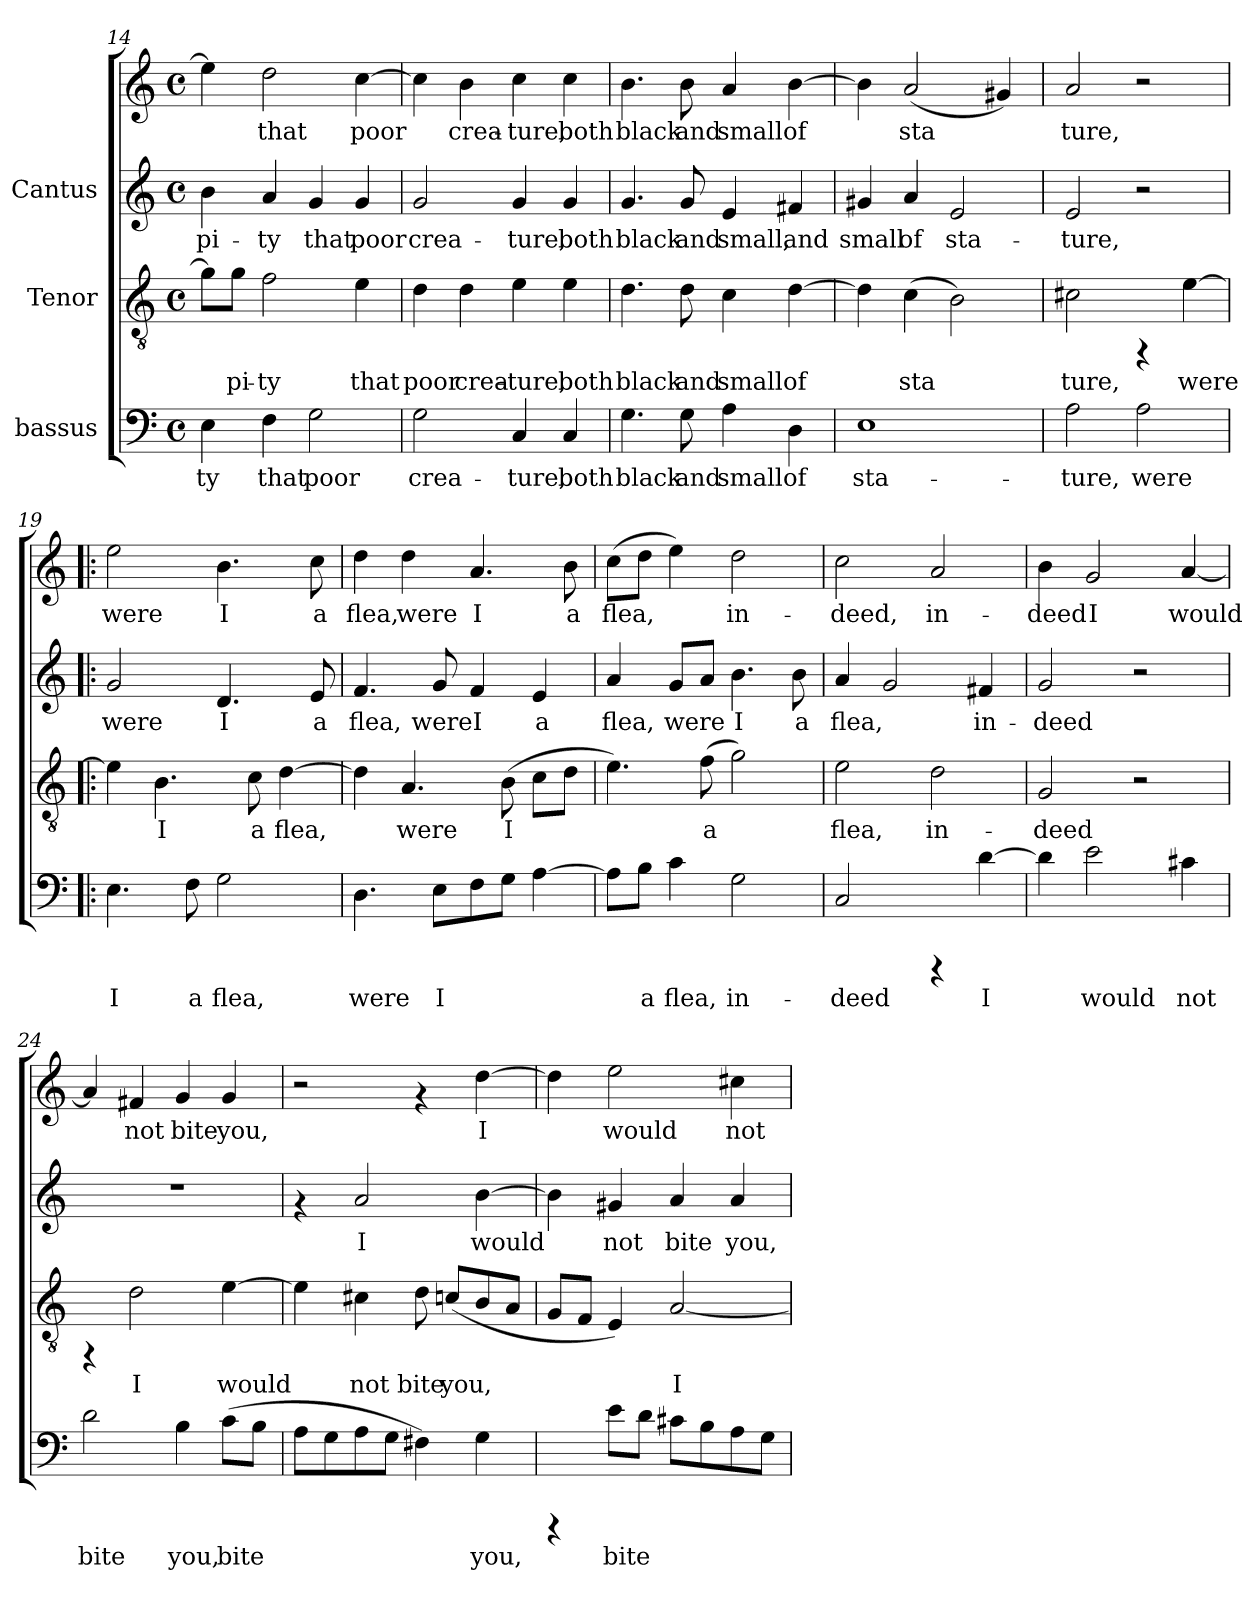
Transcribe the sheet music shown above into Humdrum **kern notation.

**kern	**text	**kern	**text	**kern	**text	**kern	**text
*part3	*part3	*part2	*part2	*part1	*part1	*part1	*part1
*staff4	*staff4	*staff3	*staff3	*staff2	*staff2	*staff1	*staff1
*I"bassus	*	*I"Tenor	*	*I"Cantus	*	*	*
*clefF4	*	*clefGv2	*	*clefG2	*	*clefG2	*
*M4/4	*	*M4/4	*	*M4/4	*	*M4/4	*
*met(c)	*	*met(c)	*	*met(c)	*	*met(c)	*
=14	=14	=14	=14	=14	=14	=14	=14
!	!LO:LY:b:cj	!	!LO:LY:b:cj	!	!LO:LY:b:cj	!	!LO:LY:b:cj
4E\	-ty	8g\L]	.	4b\	pi-	4ee\]	.
!	!	!	!LO:LY:b:cj	!	!	!	!
.	.	8g\J	pi-	.	.	.	.
!	!LO:LY:b:cj	!	!LO:LY:b:cj	!	!LO:LY:b:cj	!	!LO:LY:b:cj
4F\	that	2f\	-ty	4a/	-ty	2dd\	that
!	!LO:LY:b:cj	!	!	!	!LO:LY:b:cj	!	!
2G\	poor	.	.	4g/	that	.	.
!	!	!	!LO:LY:b:cj	!	!LO:LY:b:cj	!	!LO:LY:b:cj
.	.	4e\	that	4g/	poor	[>4cc\	poor
!!LO:PB:g=z
=15	=15	=15	=15	=15	=15	=15	=15
!	!LO:LY:b:cj	!	!LO:LY:b:cj	!	!LO:LY:b:cj	!	!LO:LY:b:cj
2G\	crea-	4d\	poor	2g/	crea-	4cc\]	.
!	!	!	!LO:LY:b:cj	!	!	!	!LO:LY:b:cj
.	.	4d\	crea-	.	.	4b\	crea-
!	!LO:LY:b:cj	!	!LO:LY:b:cj	!	!LO:LY:b:cj	!	!LO:LY:b:cj
4C/	-ture,	4e\	-ture,	4g/	-ture,	4cc\	-ture,
!	!LO:LY:b:cj	!	!LO:LY:b:cj	!	!LO:LY:b:cj	!	!LO:LY:b:cj
4C/	both	4e\	both	4g/	both	4cc\	both
=16	=16	=16	=16	=16	=16	=16	=16
!	!LO:LY:b:cj	!	!LO:LY:b:cj	!	!LO:LY:b:cj	!	!LO:LY:b:cj
4.G\	black	4.d\	black	4.g/	black	4.b\	black
!	!LO:LY:b:cj	!	!LO:LY:b:cj	!	!LO:LY:b:cj	!	!LO:LY:b:cj
8G\	and	8d\	and	8g/	and	8b\	and
!	!LO:LY:b:cj	!	!LO:LY:b:cj	!	!LO:LY:b:cj	!	!LO:LY:b:cj
4A\	small	4c\	small	4e/	small,	4a/	small
!	!LO:LY:b:cj	!	!LO:LY:b:cj	!	!LO:LY:b:cj	!	!LO:LY:b:cj
4D\	of	[>4d\	of	4f#X/	and	[>4b\	of
=17	=17	=17	=17	=17	=17	=17	=17
!	!LO:LY:b:cj	!	!LO:LY:b:cj	!	!LO:LY:b:cj	!	!LO:LY:b:cj
1E	sta-	4d\]	.	4g#X/	-small	4b\]	.
!	!	!	!LO:LY:b:cj	!	!LO:LY:b:cj	!	!LO:LY:b:cj
.	.	(>4c\	sta-	4a/	of	(<2a/	sta-
!	!	!	!LO:LY:b:cj	!	!LO:LY:b:cj	!	!
.	.	2B\)	--	2e/	sta-	.	.
!	!	!	!	!	!	!	!LO:LY:b:cj
.	.	.	.	.	.	4g#X/)	--
=18	=18	=18	=18	=18	=18	=18	=18
!	!LO:LY:b:cj	!	!LO:LY:b:cj	!	!LO:LY:b:cj	!	!LO:LY:b:cj
2A\	-ture,	2c#X\	-ture,	2e/	ture,	2a/	-ture,
!	!LO:LY:b:cj	!	!	!	!	!	!
2A\	were	4rFF	.	2r	.	2r	.
!	!	!	!LO:LY:b:cj	!	!	!	!
.	.	[>4e\	were	.	.	.	.
=19!|:	=19!|:	=19!|:	=19!|:	=19!|:	=19!|:	=19!|:	=19!|:
!	!LO:LY:b:cj	!	!LO:LY:b:cj	!	!LO:LY:b:cj	!	!LO:LY:b:cj
4.E\	I	4e\]	.	2g/	were	2ee\	were
!	!	!	!LO:LY:b:cj	!	!	!	!
.	.	4.B\	I	.	.	.	.
!	!LO:LY:b:cj	!	!	!	!	!	!
8F\	a	.	.	.	.	.	.
!	!LO:LY:b:cj	!	!	!	!LO:LY:b:cj	!	!LO:LY:b:cj
2G\	flea,	.	.	4.d/	I	4.b\	I
!	!	!	!LO:LY:b:cj	!	!	!	!
.	.	8c\	a	.	.	.	.
!	!	!	!LO:LY:b:cj	!	!	!	!
.	.	[>4d\	flea,	.	.	.	.
!	!	!	!	!	!LO:LY:b:cj	!	!LO:LY:b:cj
.	.	.	.	8e/	a	8cc\	a
!!LO:LB:g=z
=20	=20	=20	=20	=20	=20	=20	=20
!	!LO:LY:b:cj	!	!LO:LY:b:cj	!	!LO:LY:b:cj	!	!LO:LY:b:cj
4.D\	were	4d\]	.	4.f/	flea,	4dd\	flea,
!	!	!	!LO:LY:b:cj	!	!	!	!LO:LY:b:cj
.	.	4.A/	were	.	.	4dd\	were
!	!LO:LY:b:cj	!	!	!	!LO:LY:b:cj	!	!
8E\L	I	.	.	8g/	were	.	.
!	!LO:LY:b:cj	!	!	!	!LO:LY:b:cj	!	!LO:LY:b:cj
8F\	.	.	.	4f/	I	4.a/	I
!	!LO:LY:b:cj	!	!LO:LY:b:cj	!	!	!	!
8G\J	.	(>8B\	I	.	.	.	.
!	!LO:LY:b:cj	!	!LO:LY:b:cj	!	!LO:LY:b:cj	!	!
[>4A\	.	8c\L	.	4e/	a	.	.
!	!	!	!LO:LY:b:cj	!	!	!	!LO:LY:b:cj
.	.	8d\J	.	.	.	8b\	a
=21	=21	=21	=21	=21	=21	=21	=21
!	!LO:LY:b:cj	!	!LO:LY:b:cj	!	!LO:LY:b:cj	!	!LO:LY:b:cj
8A\L]	.	4.e\)	.	4a/	-flea,	(>8cc\L	flea,
!	!LO:LY:b:cj	!	!	!	!	!	!LO:LY:b:cj
8B\J	a	.	.	.	.	8dd\J	.
!	!LO:LY:b:cj	!	!	!	!LO:LY:b:cj	!	!LO:LY:b:cj
4c\	flea,	.	.	8g/L	were	4ee\)	.
!	!	!	!LO:LY:b:cj	!	!LO:LY:b:cj	!	!
.	.	(>8f\	a	8a/J	.	.	.
!	!LO:LY:b:cj	!	!LO:LY:b:cj	!	!LO:LY:b:cj	!	!LO:LY:b:cj
2G\	in-	2g\)	.	4.b\	I	2dd\	in-
!	!	!	!	!	!LO:LY:b:cj	!	!
.	.	.	.	8b\	a	.	.
=22	=22	=22	=22	=22	=22	=22	=22
!	!LO:LY:b:cj	!	!LO:LY:b:cj	!	!LO:LY:b:cj	!	!LO:LY:b:cj
2C/	-deed	2e\	flea,	4a/	-flea,	2cc\	deed,
!	!	!	!	!	!LO:LY:b:cj	!	!
.	.	.	.	2g/	.	.	.
!	!	!	!LO:LY:b:cj	!	!	!	!LO:LY:b:cj
4rCCC	.	2d\	in-	.	.	2a/	in-
!	!LO:LY:b:cj	!	!	!	!LO:LY:b:cj	!	!
[>4d\	I	.	.	4f#X/	in-	.	.
=23	=23	=23	=23	=23	=23	=23	=23
!	!LO:LY:b:cj	!	!LO:LY:b:cj	!	!LO:LY:b:cj	!	!LO:LY:b:cj
4d\]	.	2G/	-deed	2g/	deed	4b\	-deed
!	!LO:LY:b:cj	!	!	!	!	!	!LO:LY:b:cj
2e\	would	.	.	.	.	2g/	I
.	.	2r	.	2r	.	.	.
!	!LO:LY:b:cj	!	!	!	!	!	!LO:LY:b:cj
4c#X\	not	.	.	.	.	[<4a/	would
=24	=24	=24	=24	=24	=24	=24	=24
!	!LO:LY:b:cj	!	!	!	!	!	!LO:LY:b:cj
2d\	bite	4rFF	.	1r	.	4a/]	.
!	!	!	!LO:LY:b:cj	!	!	!	!LO:LY:b:cj
.	.	2d\	I	.	.	4f#X/	not
!	!LO:LY:b:cj	!	!	!	!	!	!LO:LY:b:cj
4B\	you,	.	.	.	.	4g/	bite
!	!LO:LY:b:cj	!	!LO:LY:b:cj	!	!	!	!LO:LY:b:cj
(>8c\L	bite	[>4e\	would	.	.	4g/	you,
!	!LO:LY:b:cj	!	!	!	!	!	!
8B\J	.	.	.	.	.	.	.
!!LO:LB:g=z
=25	=25	=25	=25	=25	=25	=25	=25
!	!LO:LY:b:cj	!	!LO:LY:b:cj	!	!	!	!
8A\L	.	4e\]	.	4rf	.	2r	.
!	!LO:LY:b:cj	!	!	!	!	!	!
8G\	.	.	.	.	.	.	.
!	!LO:LY:b:cj	!	!LO:LY:b:cj	!	!LO:LY:b:cj	!	!
8A\	.	4c#X\	not	2a/	I	.	.
!	!LO:LY:b:cj	!	!	!	!	!	!
8G\J	.	.	.	.	.	.	.
!	!LO:LY:b:cj	!	!LO:LY:b:cj	!	!	!	!
4F#X\)	.	8d\	bite	.	.	4rf	.
!	!	!	!LO:LY:b:cj	!	!	!	!
.	.	(<8cn/L	you,	.	.	.	.
!	!LO:LY:b:cj	!	!LO:LY:b:cj	!	!LO:LY:b:cj	!	!LO:LY:b:cj
4G\	you,	8B/	.	[>4b\	would	[>4dd\	I
!	!	!	!LO:LY:b:cj	!	!	!	!
.	.	8A/J	.	.	.	.	.
=26	=26	=26	=26	=26	=26	=26	=26
!	!	!	!LO:LY:b:cj	!	!LO:LY:b:cj	!	!LO:LY:b:cj
4rCCC	.	8G/L	.	4b\]	.	4dd\]	.
!	!	!	!LO:LY:b:cj	!	!	!	!
.	.	8F/J	.	.	.	.	.
!	!LO:LY:b:cj	!	!LO:LY:b:cj	!	!LO:LY:b:cj	!	!LO:LY:b:cj
8e\L	bite	4E/)	.	4g#X/	not	2ee\	would
!	!LO:LY:b:cj	!	!	!	!	!	!
8d\J	.	.	.	.	.	.	.
!	!LO:LY:b:cj	!	!LO:LY:b:cj	!	!LO:LY:b:cj	!	!
8c#X\L	.	[<2A/	I	4a/	bite	.	.
!	!LO:LY:b:cj	!	!	!	!	!	!
8B\	.	.	.	.	.	.	.
!	!LO:LY:b:cj	!	!	!	!LO:LY:b:cj	!	!LO:LY:b:cj
8A\	.	.	.	4a/	you,	4cc#X\	not
!	!LO:LY:b:cj	!	!	!	!	!	!
8G\J	.	.	.	.	.	.	.
=	=	=	=	=	=	=	=
*-	*-	*-	*-	*-	*-	*-	*-
